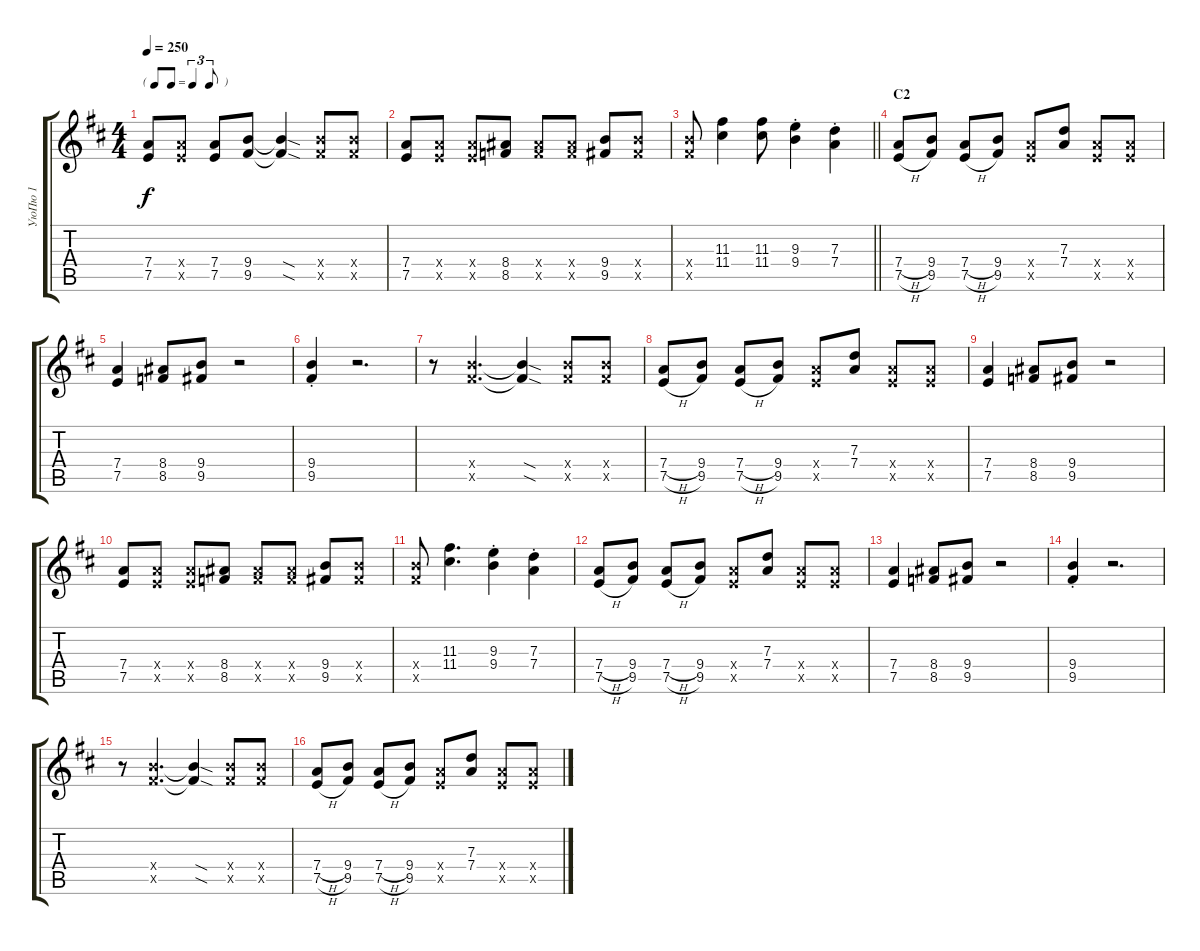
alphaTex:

\track ("УюПю 1" "УюПю 1") {instrument overdrivenguitar}
\staff {score tabs}
\tuning (E4 B3 G3 D3 A2 E2) {hide}
\ts (4 4)
\tf triplet8th
\tempo 250
\clef g2
\ks d
(7.4 7.5).8{dy f} (7.4{x} 7.5{x}).8 (7.4 7.5).8 (9.4 9.5).8 (9.4{sod t} 9.5{sod t}).4 (9.4{x} 9.5{x}).8 (9.4{x} 9.5{x}).8 |
(7.4 7.5).8 (7.4{x} 7.5{x}).8 (7.4{x} 7.5{x}).8 (8.4 8.5).8 (8.4{x} 8.5{x}).8 (8.4{x} 8.5{x}).8 (9.4 9.5).8 (9.4{x} 9.5{x}).8 |
\barLineRight lightlight
(9.4{x} 9.5{x}).8 (11.3 11.4).4 (11.3 11.4).8 (9.3{st} 9.4{st}).4 (7.3{st} 7.4{st}).4 |
\section ("" "C2")
(7.4{h} 7.5{h}).8 (9.4 9.5).8 (7.4{h} 7.5{h}).8 (9.4 9.5).8 (7.4{x} 7.5{x}).8 (7.3 7.4).8 (7.4{x} 7.5{x}).8 (7.4{x} 7.5{x}).8 |
(7.4 7.5).4 (8.4 8.5).8 (9.4 9.5).8 r.2 |
(9.4{st} 9.5{st}).4 r.2{d} |
r.8 (9.4{x} 9.5{x}).4{d} (9.4{sod t} 9.5{sod t}).4 (9.4{x} 9.5{x}).8 (9.4{x} 9.5{x}).8 |
(7.4{h} 7.5{h}).8 (9.4 9.5).8 (7.4{h} 7.5{h}).8 (9.4 9.5).8 (7.4{x} 7.5{x}).8 (7.3 7.4).8 (7.4{x} 7.5{x}).8 (7.4{x} 7.5{x}).8 |
(7.4 7.5).4 (8.4 8.5).8 (9.4 9.5).8 r.2 |
(7.4 7.5).8 (7.4{x} 7.5{x}).8 (7.4{x} 7.5{x}).8 (8.4 8.5).8 (8.4{x} 8.5{x}).8 (8.4{x} 8.5{x}).8 (9.4 9.5).8 (9.4{x} 9.5{x}).8 |
(9.4{x} 9.5{x}).8 (11.3 11.4).4{d} (9.3{st} 9.4{st}).4 (7.3{st} 7.4{st}).4 |
(7.4{h} 7.5{h}).8 (9.4 9.5).8 (7.4{h} 7.5{h}).8 (9.4 9.5).8 (7.4{x} 7.5{x}).8 (7.3 7.4).8 (7.4{x} 7.5{x}).8 (7.4{x} 7.5{x}).8 |
(7.4 7.5).4 (8.4 8.5).8 (9.4 9.5).8 r.2 |
(9.4{st} 9.5{st}).4 r.2{d} |
r.8 (9.4{x} 9.5{x}).4{d} (9.4{sod t} 9.5{sod t}).4 (9.4{x} 9.5{x}).8 (9.4{x} 9.5{x}).8 |
(7.4{h} 7.5{h}).8 (9.4 9.5).8 (7.4{h} 7.5{h}).8 (9.4 9.5).8 (7.4{x} 7.5{x}).8 (7.3 7.4).8 (7.4{x} 7.5{x}).8 (7.4{x} 7.5{x}).8
